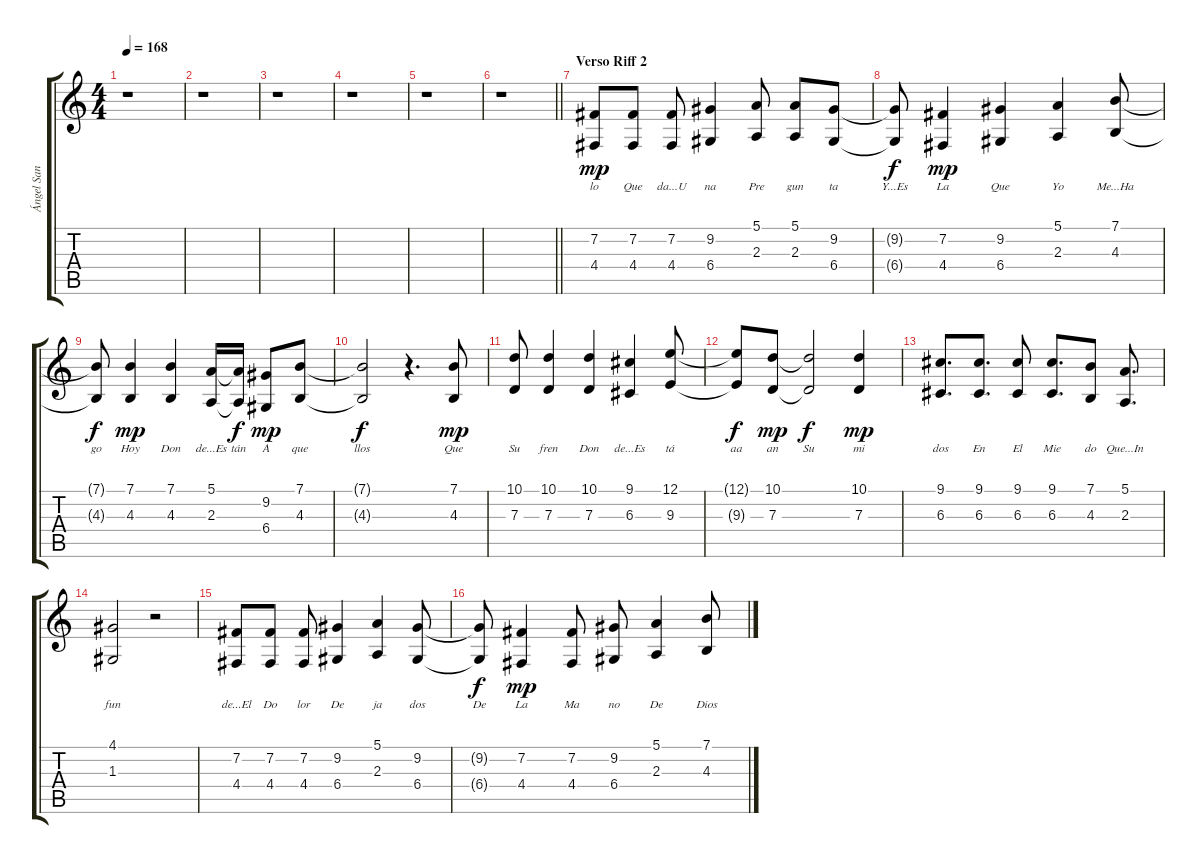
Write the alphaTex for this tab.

\track ("Ángel San Juan (Voz)" "Ángel San ") {instrument lead2sawtooth}
\staff {score tabs}
\tuning (E4 B3 G3 D3 A2 E2) {hide}
\ts (4 4)
\tempo 168
\clef g2
\ks c
r.1{dy f} |
r.1 |
r.1 |
r.1 |
r.1 |
\barLineRight lightlight
r.1 |
\section ("" "Verso Riff 2")
(7.2 4.4).8{lyrics (0 "lo") lyrics (1 "") lyrics (2 "") lyrics (3 "") lyrics (4 "") dy mp} (7.2 4.4).8{lyrics (0 "Que") lyrics (1 "") lyrics (2 "") lyrics (3 "") lyrics (4 "")} (7.2 4.4).8{lyrics (0 "da...U") lyrics (1 "") lyrics (2 "") lyrics (3 "") lyrics (4 "")} (9.2 6.4).4{lyrics (0 "na") lyrics (1 "") lyrics (2 "") lyrics (3 "") lyrics (4 "")} (5.1 2.3).8{lyrics (0 "Pre") lyrics (1 "") lyrics (2 "") lyrics (3 "") lyrics (4 "")} (5.1 2.3).8{lyrics (0 "gun") lyrics (1 "") lyrics (2 "") lyrics (3 "") lyrics (4 "")} (9.2 6.4).8{lyrics (0 "ta") lyrics (1 "") lyrics (2 "") lyrics (3 "") lyrics (4 "")} |
(9.2{t} 6.4{t}).8{lyrics (0 "Y...Es") lyrics (1 "") lyrics (2 "") lyrics (3 "") lyrics (4 "") dy f} (7.2 4.4).4{lyrics (0 "La") lyrics (1 "") lyrics (2 "") lyrics (3 "") lyrics (4 "") dy mp} (9.2 6.4).4{lyrics (0 "Que") lyrics (1 "") lyrics (2 "") lyrics (3 "") lyrics (4 "")} (5.1 2.3).4{lyrics (0 "Yo") lyrics (1 "") lyrics (2 "") lyrics (3 "") lyrics (4 "")} (7.1 4.3).8{lyrics (0 "Me...Ha") lyrics (1 "") lyrics (2 "") lyrics (3 "") lyrics (4 "")} |
(7.1{t} 4.3{t}).8{lyrics (0 "go") lyrics (1 "") lyrics (2 "") lyrics (3 "") lyrics (4 "") dy f} (7.1 4.3).4{lyrics (0 "Hoy") lyrics (1 "") lyrics (2 "") lyrics (3 "") lyrics (4 "") dy mp} (7.1 4.3).4{lyrics (0 "Don") lyrics (1 "") lyrics (2 "") lyrics (3 "") lyrics (4 "")} (5.1 2.3).16{lyrics (0 "de...Es") lyrics (1 "") lyrics (2 "") lyrics (3 "") lyrics (4 "")} (5.1{t} 2.3{t}).16{lyrics (0 "tán") lyrics (1 "") lyrics (2 "") lyrics (3 "") lyrics (4 "") dy f} (9.2 6.4).8{lyrics (0 "A") lyrics (1 "") lyrics (2 "") lyrics (3 "") lyrics (4 "") dy mp} (7.1 4.3).8{lyrics (0 "que") lyrics (1 "") lyrics (2 "") lyrics (3 "") lyrics (4 "")} |
(7.1{t} 4.3{t}).2{lyrics (0 "llos") lyrics (1 "") lyrics (2 "") lyrics (3 "") lyrics (4 "") dy f} r.4{d} (7.1 4.3).8{lyrics (0 "Que") lyrics (1 "") lyrics (2 "") lyrics (3 "") lyrics (4 "") dy mp} |
(10.1 7.3).8{lyrics (0 "Su") lyrics (1 "") lyrics (2 "") lyrics (3 "") lyrics (4 "")} (10.1 7.3).4{lyrics (0 "fren") lyrics (1 "") lyrics (2 "") lyrics (3 "") lyrics (4 "")} (10.1 7.3).4{lyrics (0 "Don") lyrics (1 "") lyrics (2 "") lyrics (3 "") lyrics (4 "")} (9.1 6.3).4{lyrics (0 "de...Es") lyrics (1 "") lyrics (2 "") lyrics (3 "") lyrics (4 "")} (12.1 9.3).8{lyrics (0 "tá") lyrics (1 "") lyrics (2 "") lyrics (3 "") lyrics (4 "")} |
(12.1{t} 9.3{t}).8{lyrics (0 "aa") lyrics (1 "") lyrics (2 "") lyrics (3 "") lyrics (4 "") dy f} (10.1 7.3).8{lyrics (0 "an") lyrics (1 "") lyrics (2 "") lyrics (3 "") lyrics (4 "") dy mp} (10.1{t} 7.3{t}).2{lyrics (0 "Su") lyrics (1 "") lyrics (2 "") lyrics (3 "") lyrics (4 "") dy f} (10.1 7.3).4{lyrics (0 "mi") lyrics (1 "") lyrics (2 "") lyrics (3 "") lyrics (4 "") dy mp} |
(9.1 6.3).8{d lyrics (0 "dos") lyrics (1 "") lyrics (2 "") lyrics (3 "") lyrics (4 "")} (9.1 6.3).8{d lyrics (0 "En") lyrics (1 "") lyrics (2 "") lyrics (3 "") lyrics (4 "")} (9.1 6.3).8{lyrics (0 "El") lyrics (1 "") lyrics (2 "") lyrics (3 "") lyrics (4 "")} (9.1 6.3).8{d lyrics (0 "Mie") lyrics (1 "") lyrics (2 "") lyrics (3 "") lyrics (4 "")} (7.1 4.3).8{lyrics (0 "do") lyrics (1 "") lyrics (2 "") lyrics (3 "") lyrics (4 "")} (5.1 2.3).8{d lyrics (0 "Que...In") lyrics (1 "") lyrics (2 "") lyrics (3 "") lyrics (4 "")} |
(4.1 1.3).2{lyrics (0 "fun") lyrics (1 "") lyrics (2 "") lyrics (3 "") lyrics (4 "")} r.2 |
(7.2 4.4).8{lyrics (0 "de...El") lyrics (1 "") lyrics (2 "") lyrics (3 "") lyrics (4 "")} (7.2 4.4).8{lyrics (0 "Do") lyrics (1 "") lyrics (2 "") lyrics (3 "") lyrics (4 "")} (7.2 4.4).8{lyrics (0 "lor") lyrics (1 "") lyrics (2 "") lyrics (3 "") lyrics (4 "")} (9.2 6.4).4{lyrics (0 "De") lyrics (1 "") lyrics (2 "") lyrics (3 "") lyrics (4 "")} (5.1 2.3).4{lyrics (0 "ja") lyrics (1 "") lyrics (2 "") lyrics (3 "") lyrics (4 "")} (9.2 6.4).8{lyrics (0 "dos") lyrics (1 "") lyrics (2 "") lyrics (3 "") lyrics (4 "")} |
(9.2{t} 6.4{t}).8{lyrics (0 "De") lyrics (1 "") lyrics (2 "") lyrics (3 "") lyrics (4 "") dy f} (7.2 4.4).4{lyrics (0 "La") lyrics (1 "") lyrics (2 "") lyrics (3 "") lyrics (4 "") dy mp} (7.2 4.4).8{lyrics (0 "Ma") lyrics (1 "") lyrics (2 "") lyrics (3 "") lyrics (4 "")} (9.2 6.4).8{lyrics (0 "no") lyrics (1 "") lyrics (2 "") lyrics (3 "") lyrics (4 "")} (5.1 2.3).4{lyrics (0 "De") lyrics (1 "") lyrics (2 "") lyrics (3 "") lyrics (4 "")} (7.1 4.3).8{lyrics (0 "Dios") lyrics (1 "") lyrics (2 "") lyrics (3 "") lyrics (4 "")}
